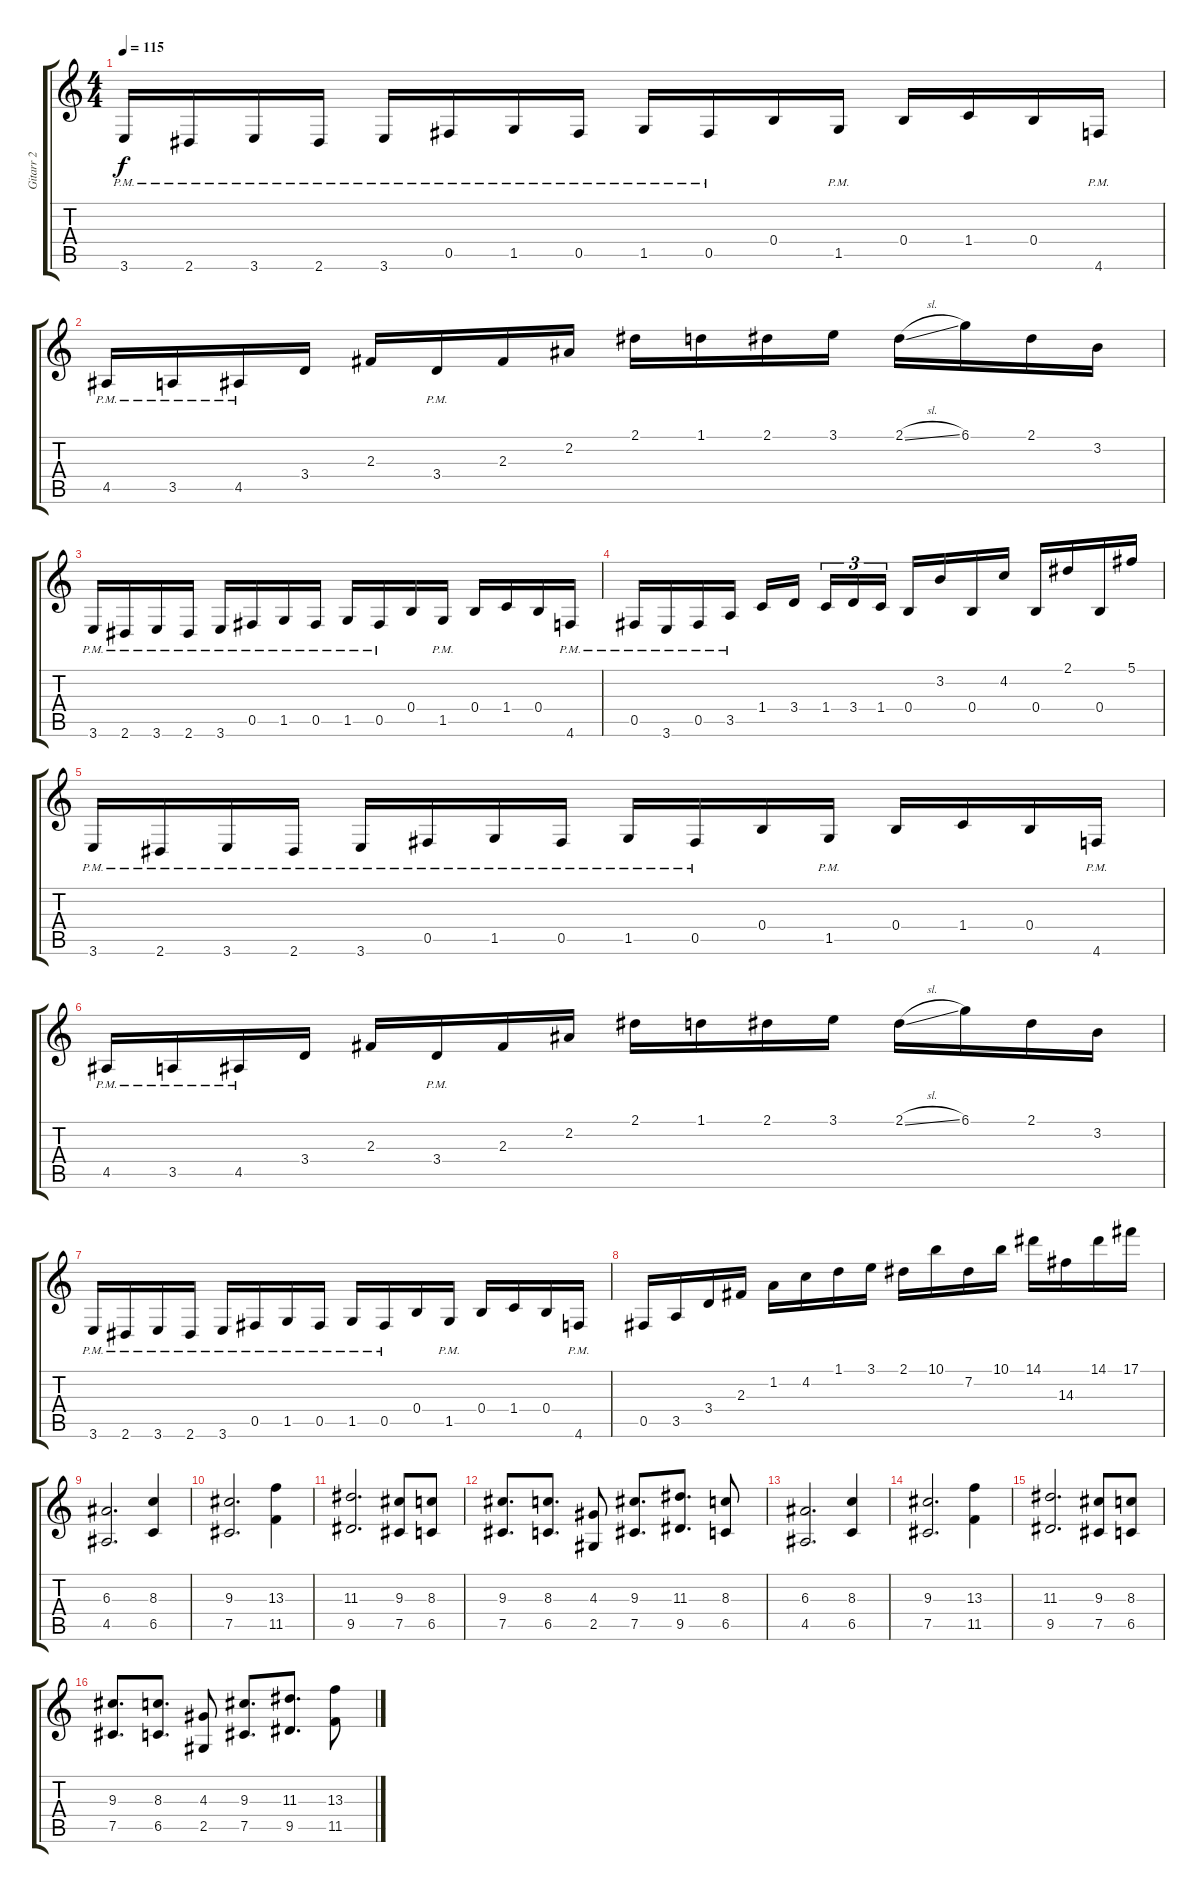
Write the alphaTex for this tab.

\track ("Gitarr 2" "Gitarr 2") {instrument overdrivenguitar}
\staff {score tabs}
\tuning (Db4 Ab3 E3 B2 Gb2 Db2) {hide}
\ts (4 4)
\tempo 115
\clef g2
\ks c
3.6{pm}.16{dy f} 2.6{pm}.16 3.6{pm}.16 2.6{pm}.16 3.6{pm}.16 0.5{pm}.16 1.5{pm}.16 0.5{pm}.16 1.5{pm}.16 0.5{pm}.16 0.4.16 1.5{pm}.16 0.4.16 1.4.16 0.4.16 4.6{pm}.16 |
4.5{pm}.16 3.5{pm}.16 4.5{pm}.16 3.4.16 2.3.16 3.4{pm}.16 2.3.16 2.2.16 2.1.16 1.1.16 2.1.16 3.1.16 2.1{sl}.16 6.1.16 2.1.16 3.2.16 |
3.6{pm}.16 2.6{pm}.16 3.6{pm}.16 2.6{pm}.16 3.6{pm}.16 0.5{pm}.16 1.5{pm}.16 0.5{pm}.16 1.5{pm}.16 0.5{pm}.16 0.4.16 1.5{pm}.16 0.4.16 1.4.16 0.4.16 4.6{pm}.16 |
0.5{pm}.16 3.6{pm}.16 0.5{pm}.16 3.5{pm}.16 1.4.16 3.4.16{beam splitsecondary} 1.4.16{tu (3 2)} 3.4.16{tu (3 2)} 1.4.16{tu (3 2)} 0.4.16 3.2.16 0.4.16 4.2.16 0.4.16 2.1.16 0.4.16 5.1.16 |
3.6{pm}.16 2.6{pm}.16 3.6{pm}.16 2.6{pm}.16 3.6{pm}.16 0.5{pm}.16 1.5{pm}.16 0.5{pm}.16 1.5{pm}.16 0.5{pm}.16 0.4.16 1.5{pm}.16 0.4.16 1.4.16 0.4.16 4.6{pm}.16 |
4.5{pm}.16 3.5{pm}.16 4.5{pm}.16 3.4.16 2.3.16 3.4{pm}.16 2.3.16 2.2.16 2.1.16 1.1.16 2.1.16 3.1.16 2.1{sl}.16 6.1.16 2.1.16 3.2.16 |
3.6{pm}.16 2.6{pm}.16 3.6{pm}.16 2.6{pm}.16 3.6{pm}.16 0.5{pm}.16 1.5{pm}.16 0.5{pm}.16 1.5{pm}.16 0.5{pm}.16 0.4.16 1.5{pm}.16 0.4.16 1.4.16 0.4.16 4.6{pm}.16 |
0.5.16 3.5.16 3.4.16 2.3.16 1.2.16 4.2.16 1.1.16 3.1.16 2.1.16 10.1.16 7.2.16 10.1.16 14.1.16 14.3.16 14.1.16 17.1.16 |
(6.3 4.5).2{d} (8.3 6.5).4 |
(9.3 7.5).2{d} (13.3 11.5).4 |
(11.3 9.5).2{d} (9.3 7.5).8 (8.3 6.5).8 |
(9.3 7.5).8{d} (8.3 6.5).8{d} (4.3 2.5).8 (9.3 7.5).8{d} (11.3 9.5).8{d} (8.3 6.5).8 |
(6.3 4.5).2{d} (8.3 6.5).4 |
(9.3 7.5).2{d} (13.3 11.5).4 |
(11.3 9.5).2{d} (9.3 7.5).8 (8.3 6.5).8 |
(9.3 7.5).8{d} (8.3 6.5).8{d} (4.3 2.5).8 (9.3 7.5).8{d} (11.3 9.5).8{d} (13.3 11.5).8
